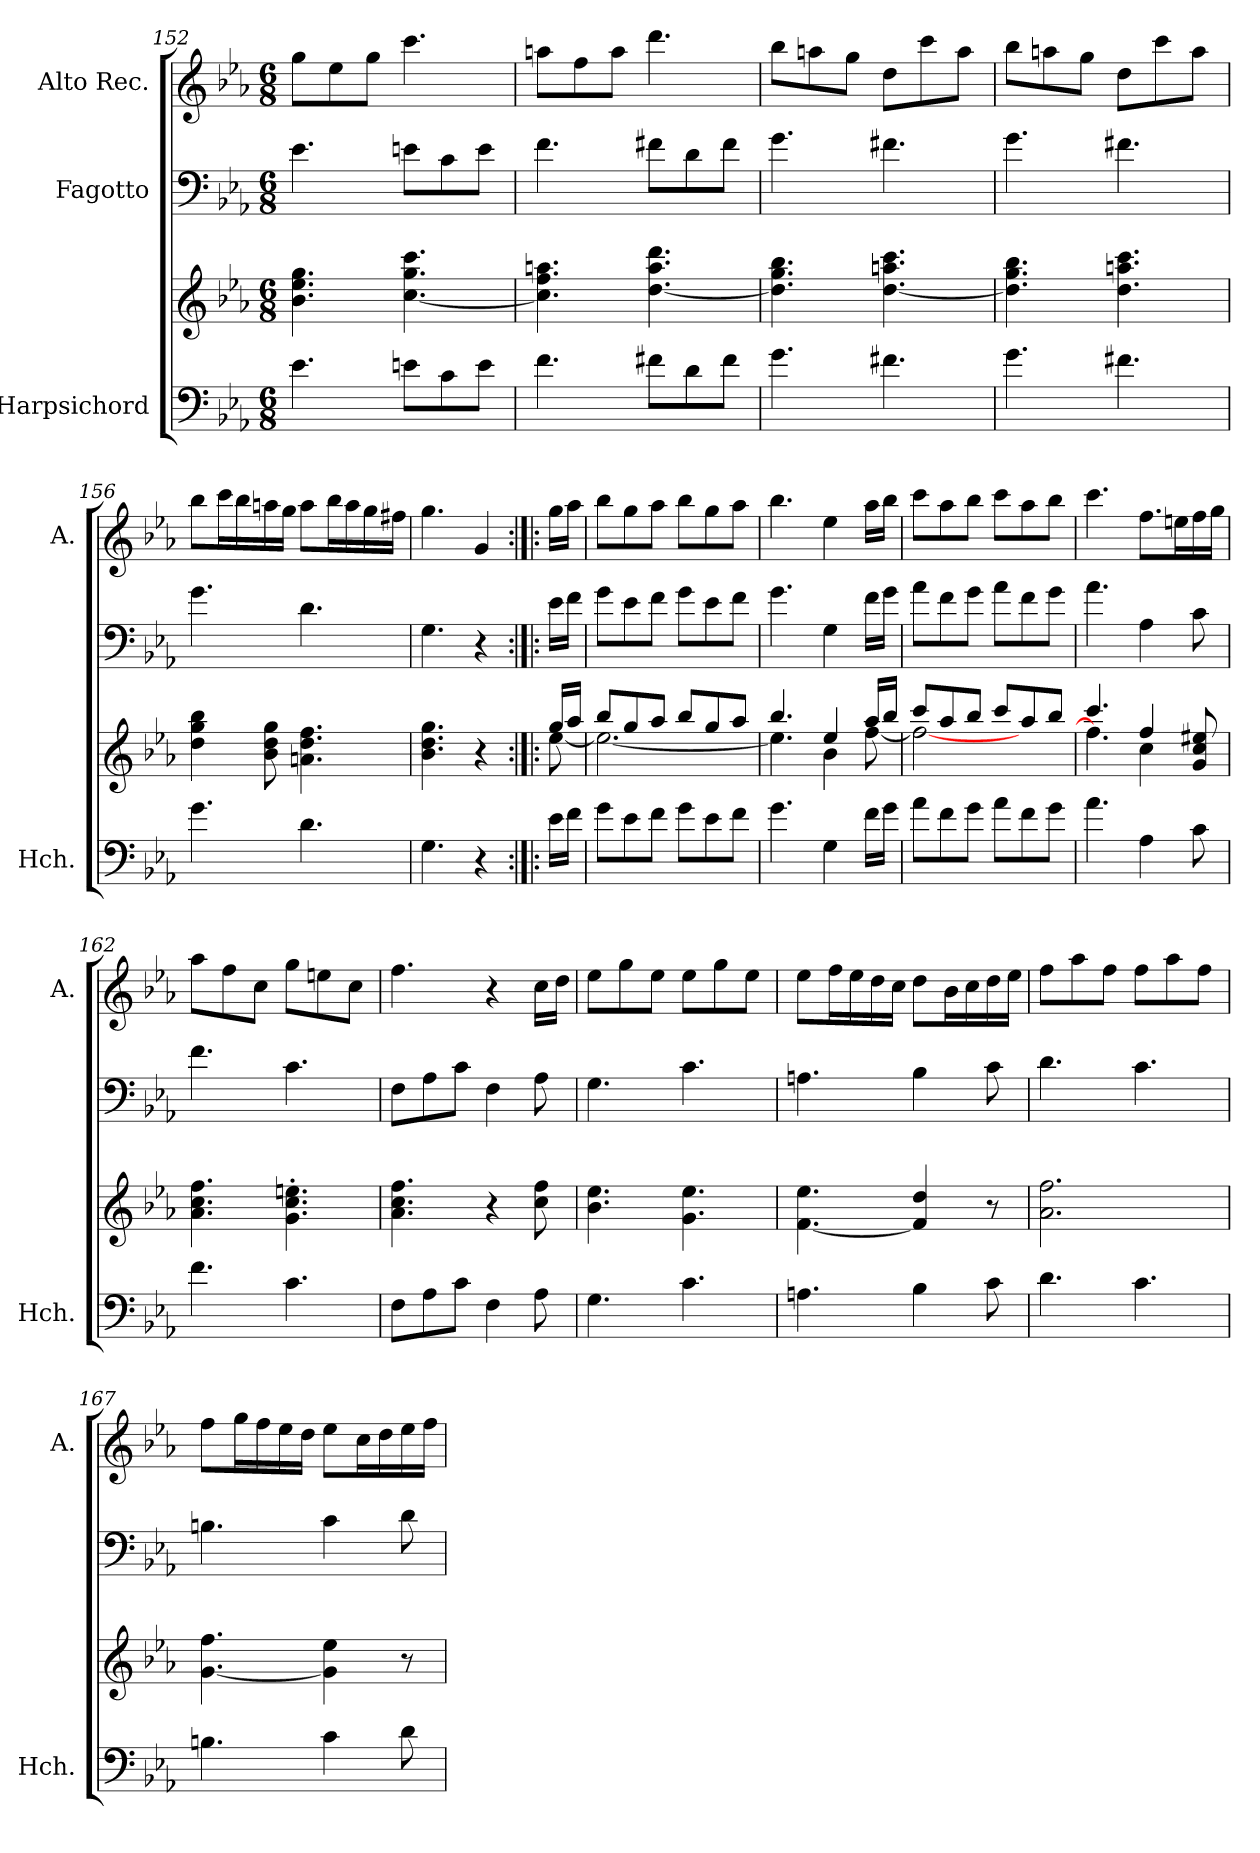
**kern	**kern	**kern	**kern
*part3	*part3	*part2	*part1
*staff4	*staff3	*staff2	*staff1
*I"Harpsichord	*	*I"Fagotto	*I"Alto Rec.
*I'Hch.	*	*	*I'A.
*clefF4	*clefG2	*clefF4	*clefG2
*k[b-e-a-]	*k[b-e-a-]	*k[b-e-a-]	*k[b-e-a-]
*M6/8	*M6/8	*M6/8	*M6/8
=152	=152	=152	=152
4.e-\	4.b-\ 4.ee-\ 4.gg\	4.e-\	8gg\L
.	.	.	8ee-\
.	.	.	8gg\J
8en\L	[4.cc\ 4.gg\ 4.ccc\	8en\L	4.ccc\
8c\	.	8c\	.
8e\J	.	8e\J	.
!!LO:LB:g=z
=153	=153	=153	=153
4.f\	4.cc\] 4.ff\ 4.aan\	4.f\	8aan\L
.	.	.	8ff\
.	.	.	8aa\J
8f#X\L	[4.dd\ 4.aa\ 4.ddd\	8f#X\L	4.ddd\
8d\	.	8d\	.
8f#\J	.	8f#\J	.
=154	=154	=154	=154
4.g\	4.dd\] 4.gg\ 4.bb-\	4.g\	8bb-\L
.	.	.	8aan\
.	.	.	8gg\J
4.f#X\	[4.dd\ 4.aan\ 4.ccc\	4.f#X\	8dd\L
.	.	.	8ccc\
.	.	.	8aa\J
=155	=155	=155	=155
4.g\	4.dd\] 4.gg\ 4.bb-\	4.g\	8bb-\L
.	.	.	8aan\
.	.	.	8gg\J
4.f#X\	4.dd\ 4.aan\ 4.ccc\	4.f#X\	8dd\L
.	.	.	8ccc\
.	.	.	8aa\J
=156	=156	=156	=156
4.g\	4dd\ 4gg\ 4bb-\	4.g\	8bb-\L
.	.	.	16ccc\L
.	.	.	16bb-\
.	8b-\ 8dd\ 8gg\	.	16aan\
.	.	.	16gg\JJ
4.d\	4.an\ 4.dd\ 4.ff\	4.d\	8aa\L
.	.	.	16bb-\L
.	.	.	16aa\
.	.	.	16gg\
.	.	.	16ff#X\JJ
=157	=157	=157	=157
4.G\	4.b-\ 4.dd\ 4.gg\	4.G\	4.gg\
4r	4r	4r	4g/
=157X3:|!|:	=157X3:|!|:	=157X3:|!|:	=157X3:|!|:
*	*^	*	*
16e-\LL	16gg/LL	[8ee-\	16e-\LL	16gg\LL
16f\JJ	16aa-/JJ	.	16f\JJ	16aa-\JJ
=158	=158	=158	=158	=158
8g\L	8bb-/L	2.ee-\_	8g\L	8bb-\L
8e-\	8gg/	.	8e-\	8gg\
8f\J	8aa-/J	.	8f\J	8aa-\J
8g\L	8bb-/L	.	8g\L	8bb-\L
8e-\	8gg/	.	8e-\	8gg\
8f\J	8aa-/J	.	8f\J	8aa-\J
=159	=159	=159	=159	=159
4.g\	4.bb-/	4.ee-\]	4.g\	4.bb-\
4G\	4ee-/	4b-\	4G\	4ee-\
16f\LL	16aa-/LL	[8ff\	16f\LL	16aa-\LL
16g\JJ	16bb-/JJ	.	16g\JJ	16bb-\JJ
!!LO:LB:g=z
=160	=160	=160	=160	=160
8a-\L	8ccc/L	2ff\_	8a-\L	8ccc\L
8f\	8aa-/	.	8f\	8aa-\
8g\J	8bb-/J	.	8g\J	8bb-\J
8a-\L	8ccc/L	.	8a-\L	8ccc\L
8f\	8aa-/	4ryy	8f\	8aa-\
8g\J	8bb-/J	.	8g\J	8bb-\J
=161	=161	=161	=161	=161
4.a-\	4.ccc/	4.ff\]	4.a-\	4.ccc\
4A-\	4ff/	4cc\	4A-\	8.ff\L
.	.	.	.	16een\L
8c\	8g/ 8cc/ 8ee#X/	8ryy	8c\	16ff\
.	.	.	.	16gg\JJ
*	*v	*v	*	*
=162	=162	=162	=162
4.f\	4.a-\ 4.cc\ 4.ff\	4.f\	8aa-\L
.	.	.	8ff\
.	.	.	8cc\J
4.c\	4.g\' 4.cc\' 4.een\'	4.c\	8gg\L
.	.	.	8een\
.	.	.	8cc\J
=163	=163	=163	=163
8F\L	4.a-\ 4.cc\ 4.ff\	8F\L	4.ff\
8A-\	.	8A-\	.
8c\J	.	8c\J	.
4F\	4r	4F\	4r
8A-\	8cc\ 8ff\	8A-\	16cc\LL
.	.	.	16dd\JJ
=164	=164	=164	=164
4.G\	4.b-\ 4.ee-\	4.G\	8ee-\L
.	.	.	8gg\
.	.	.	8ee-\J
4.c\	4.g\ 4.ee-\	4.c\	8ee-\L
.	.	.	8gg\
.	.	.	8ee-\J
=165	=165	=165	=165
4.An\	[4.f\ 4.ee-\	4.An\	8ee-\L
.	.	.	16ff\L
.	.	.	16ee-\
.	.	.	16dd\
.	.	.	16cc\JJ
4B-\	4f/] 4dd/	4B-\	8dd\L
.	.	.	16b-\L
.	.	.	16cc\
8c\	8r	8c\	16dd\
.	.	.	16ee-\JJ
=166	=166	=166	=166
4.d\	2.a-\ 2.ff\	4.d\	8ff\L
.	.	.	8aa-\
.	.	.	8ff\J
4.c\	.	4.c\	8ff\L
.	.	.	8aa-\
.	.	.	8ff\J
=167	=167	=167	=167
4.Bn\	[4.g\ 4.ff\	4.Bn\	8ff\L
.	.	.	16gg\L
.	.	.	16ff\
.	.	.	16ee-\
.	.	.	16dd\JJ
4c\	4g\] 4ee-\	4c\	8ee-\L
.	.	.	16cc\L
.	.	.	16dd\
8d\	8r	8d\	16ee-\
.	.	.	16ff\JJ
=	=	=	=
*-	*-	*-	*-
